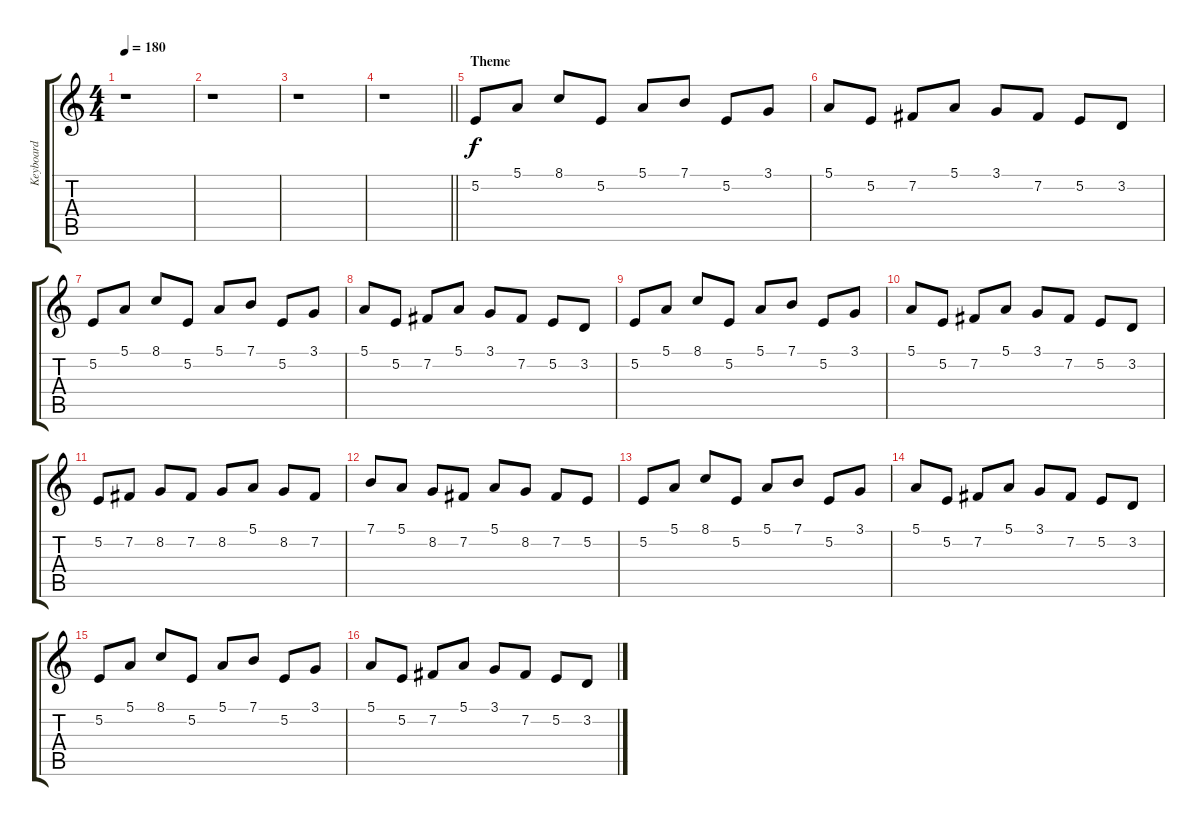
\track ("Keyboard " "Keyboard ") {instrument lead2sawtooth}
\staff {score tabs}
\tuning (E4 B3 G3 D3 A2 E2) {hide}
\ts (4 4)
\tempo 180
\clef g2
\ks c
r.1{dy f} |
r.1 |
r.1 |
\barLineRight lightlight
r.1 |
\section ("" "Theme")
5.2.8 5.1.8 8.1.8 5.2.8 5.1.8 7.1.8 5.2.8 3.1.8 |
5.1.8 5.2.8 7.2.8 5.1.8 3.1.8 7.2.8 5.2.8 3.2.8 |
5.2.8 5.1.8 8.1.8 5.2.8 5.1.8 7.1.8 5.2.8 3.1.8 |
5.1.8 5.2.8 7.2.8 5.1.8 3.1.8 7.2.8 5.2.8 3.2.8 |
5.2.8 5.1.8 8.1.8 5.2.8 5.1.8 7.1.8 5.2.8 3.1.8 |
5.1.8 5.2.8 7.2.8 5.1.8 3.1.8 7.2.8 5.2.8 3.2.8 |
5.2.8 7.2.8 8.2.8 7.2.8 8.2.8 5.1.8 8.2.8 7.2.8 |
7.1.8 5.1.8 8.2.8 7.2.8 5.1.8 8.2.8 7.2.8 5.2.8 |
5.2.8 5.1.8 8.1.8 5.2.8 5.1.8 7.1.8 5.2.8 3.1.8 |
5.1.8 5.2.8 7.2.8 5.1.8 3.1.8 7.2.8 5.2.8 3.2.8 |
5.2.8 5.1.8 8.1.8 5.2.8 5.1.8 7.1.8 5.2.8 3.1.8 |
5.1.8 5.2.8 7.2.8 5.1.8 3.1.8 7.2.8 5.2.8 3.2.8
